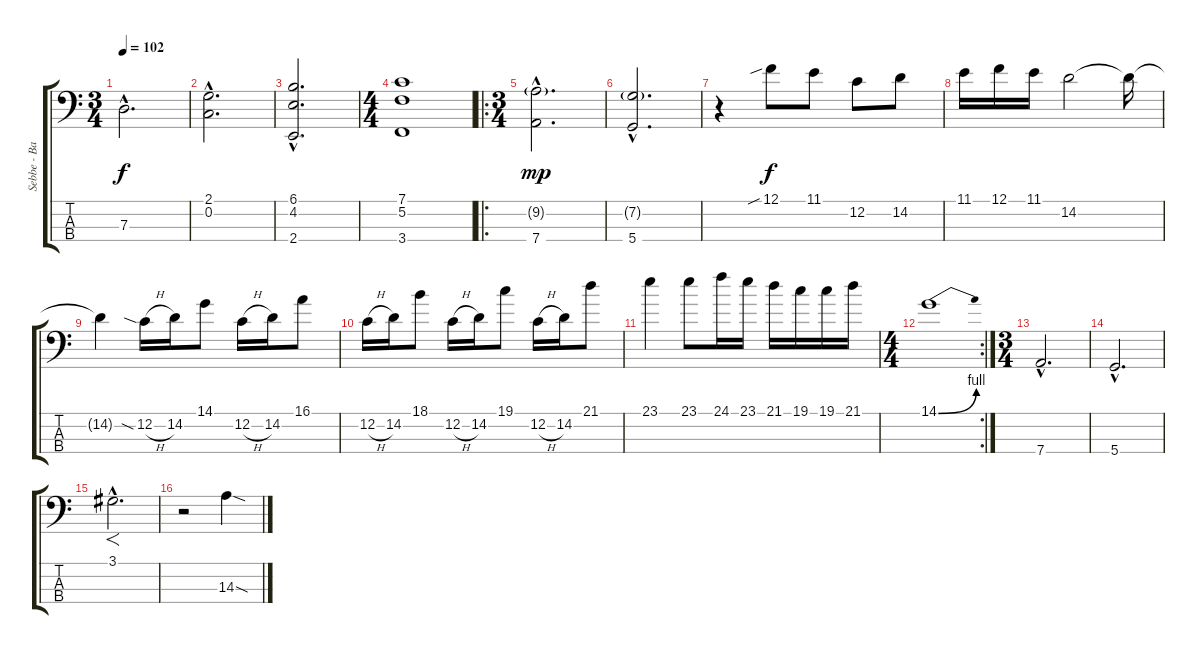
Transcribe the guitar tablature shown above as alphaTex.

\track ("Sebbe - Bass" "Sebbe - Ba") {instrument electricbassfinger}
\staff {score tabs}
\tuning (F2 C2 G1 D1) {hide}
\ts (3 4)
\tempo 102
\clef f4
\ks c
7.3{hac}.2{d dy f} |
(2.1{hac} 0.2{hac}).2{d} |
(6.1{hac} 4.2{hac} 2.4{hac}).2{d} |
\ts (4 4)
(7.1 5.2 3.4).1 |
\ro
\ts (3 4)
(9.2{g hac} 7.4{hac}).2{d dy mp volume 13} |
(7.2{g hac} 5.4{hac}).2{d} |
r.4 12.1{sib}.8{dy f} 11.1.8 12.2.8 14.2.8 |
11.1.16 12.1.16 11.1.16 14.2.2 14.2{t}.16 |
14.2{t}.4 12.2{sia h}.16 14.2.16 14.1.8 12.2{h}.16 14.2.16 16.1.8 |
12.2{h}.16 14.2.16 18.1.8 12.2{h}.16 14.2.16 19.1.8 12.2{h}.16 14.2.16 21.1.8 |
23.1.4 23.1.8 24.1.16 23.1.16 21.1.16 19.1.16 19.1.16 21.1.16 |
\rc 2
\ts (4 4)
14.1{be (bend 0 0 60 4)}.1 |
\ts (3 4)
7.4{hac}.2{d volume 15} |
5.4{hac}.2{d} |
3.1{hac}.2{f d} |
r.2 14.3{sod}.4
